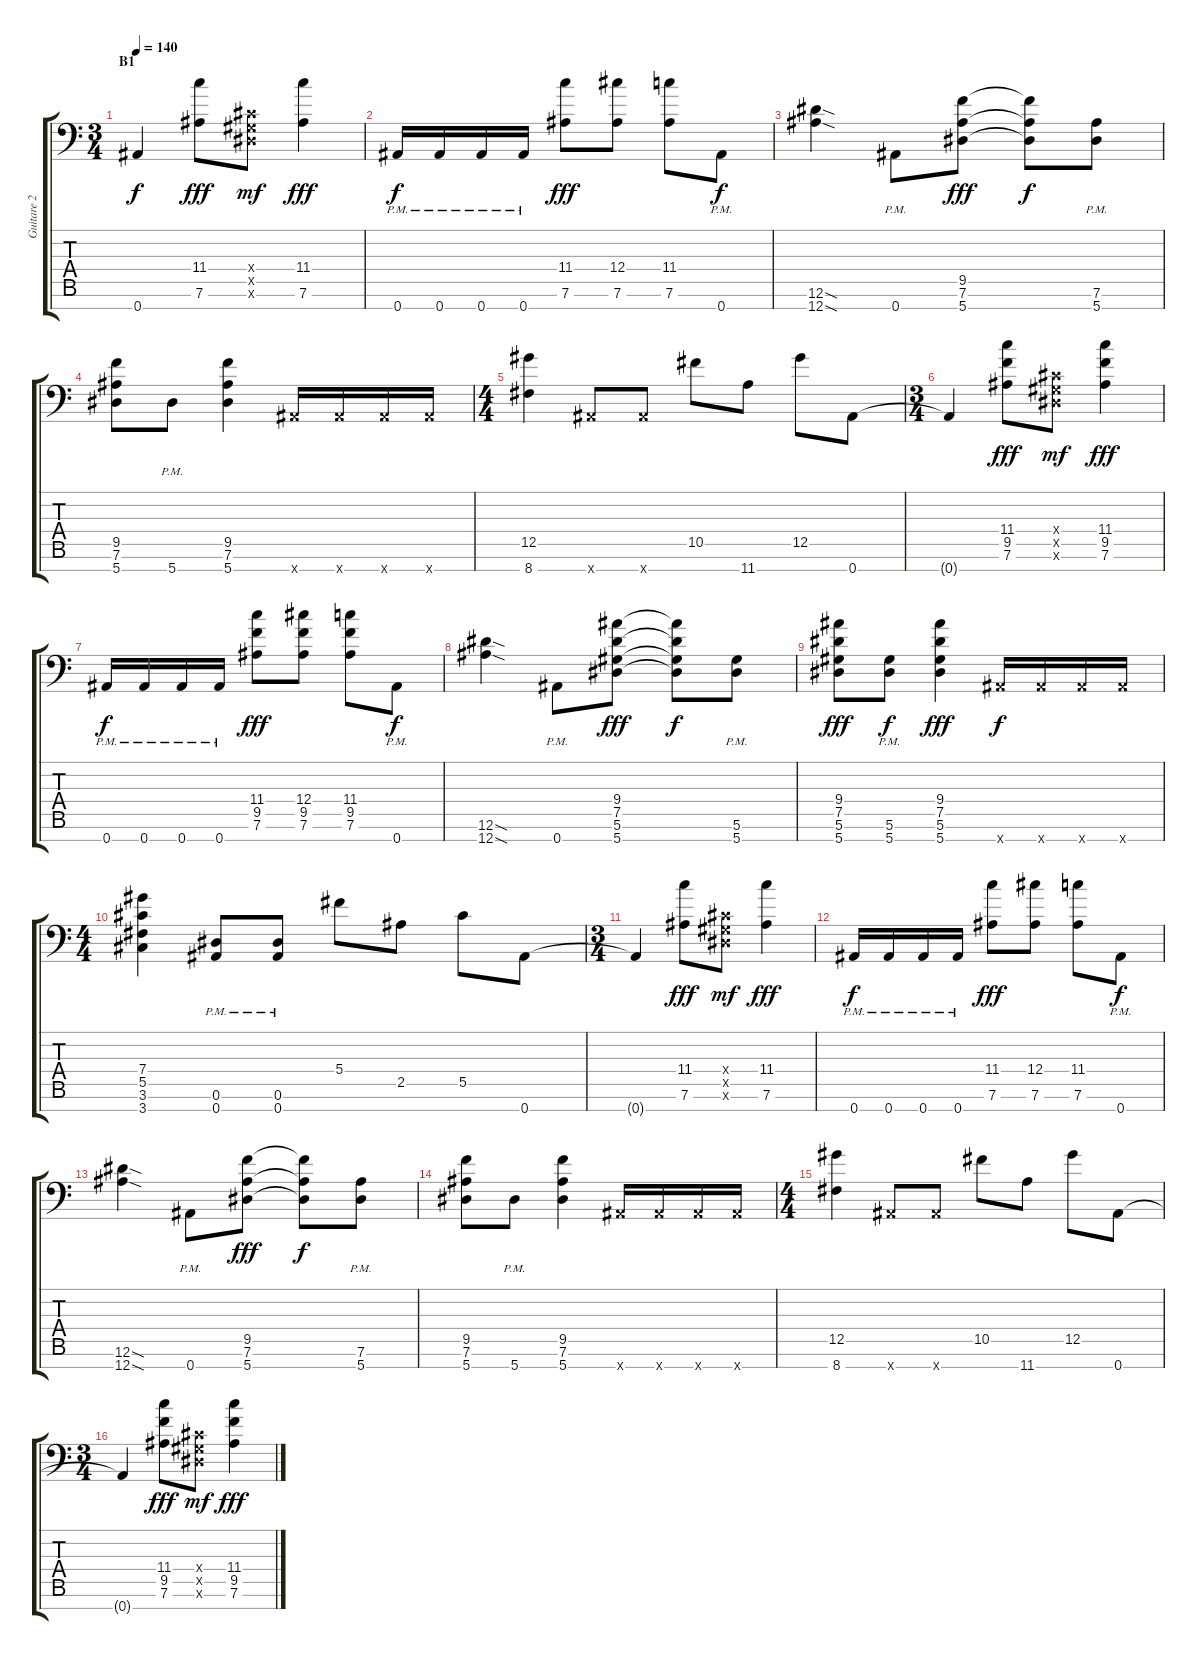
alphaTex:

\track ("Guitare 2" "Guitare 2") {instrument distortionguitar}
\staff {score tabs}
\tuning (Eb4 Bb3 Gb3 Db3 Ab2 Eb2 Bb1) {hide}
\ts (3 4)
\section ("" "B1")
\tempo 140
\clef f4
\ks c
0.7.4{dy f} (11.4 7.6).8{dy fff} (0.4{x} 0.5{x} 0.6{x}).8{dy mf} (11.4 7.6).4{dy fff} |
0.7{pm}.16{dy f} 0.7{pm}.16 0.7{pm}.16 0.7{pm}.16 (11.4 7.6).8{dy fff} (12.4 7.6).8 (11.4 7.6).8 0.7{pm}.8{dy f} |
(12.6{sod} 12.7{sod}).4 0.7{pm}.8 (9.5 7.6 5.7).8{dy fff} (9.5{t} 7.6{t} 5.7{t}).8{dy f} (7.6{pm} 5.7{pm}).8 |
(9.5 7.6 5.7).8 5.7{pm}.8 (9.5 7.6 5.7).4 0.7{x}.16 0.7{x}.16 0.7{x}.16 0.7{x}.16 |
\ts (4 4)
(12.5 8.7).4 0.7{x}.8 0.7{x}.8 10.5.8 11.7.8 12.5.8 0.7.8 |
\ts (3 4)
0.7{t}.4 (11.4 9.5 7.6).8{dy fff} (0.4{x} 0.5{x} 0.6{x}).8{dy mf} (11.4 9.5 7.6).4{dy fff} |
0.7{pm}.16{dy f} 0.7{pm}.16 0.7{pm}.16 0.7{pm}.16 (11.4 9.5 7.6).8{dy fff} (12.4 9.5 7.6).8 (11.4 9.5 7.6).8 0.7{pm}.8{dy f} |
(12.6{sod} 12.7{sod}).4 0.7{pm}.8 (9.4 7.5 5.6 5.7).8{dy fff} (9.4{t} 7.5{t} 5.6{t} 5.7{t}).8{dy f} (5.6{pm} 5.7{pm}).8 |
(9.4 7.5 5.6 5.7).8{dy fff} (5.6{pm} 5.7{pm}).8{dy f} (9.4 7.5 5.6 5.7).4{dy fff} 0.7{x}.16{dy f} 0.7{x}.16 0.7{x}.16 0.7{x}.16 |
\ts (4 4)
(7.4 5.5 3.6 3.7).4 (0.6{pm} 0.7{pm}).8 (0.6{pm} 0.7{pm}).8 5.4.8 2.5.8 5.5.8 0.7.8 |
\ts (3 4)
0.7{t}.4 (11.4 7.6).8{dy fff} (0.4{x} 0.5{x} 0.6{x}).8{dy mf} (11.4 7.6).4{dy fff} |
0.7{pm}.16{dy f} 0.7{pm}.16 0.7{pm}.16 0.7{pm}.16 (11.4 7.6).8{dy fff} (12.4 7.6).8 (11.4 7.6).8 0.7{pm}.8{dy f} |
(12.6{sod} 12.7{sod}).4 0.7{pm}.8 (9.5 7.6 5.7).8{dy fff} (9.5{t} 7.6{t} 5.7{t}).8{dy f} (7.6{pm} 5.7{pm}).8 |
(9.5 7.6 5.7).8 5.7{pm}.8 (9.5 7.6 5.7).4 0.7{x}.16 0.7{x}.16 0.7{x}.16 0.7{x}.16 |
\ts (4 4)
(12.5 8.7).4 0.7{x}.8 0.7{x}.8 10.5.8 11.7.8 12.5.8 0.7.8 |
\ts (3 4)
0.7{t}.4 (11.4 9.5 7.6).8{dy fff} (0.4{x} 0.5{x} 0.6{x}).8{dy mf} (11.4 9.5 7.6).4{dy fff}
